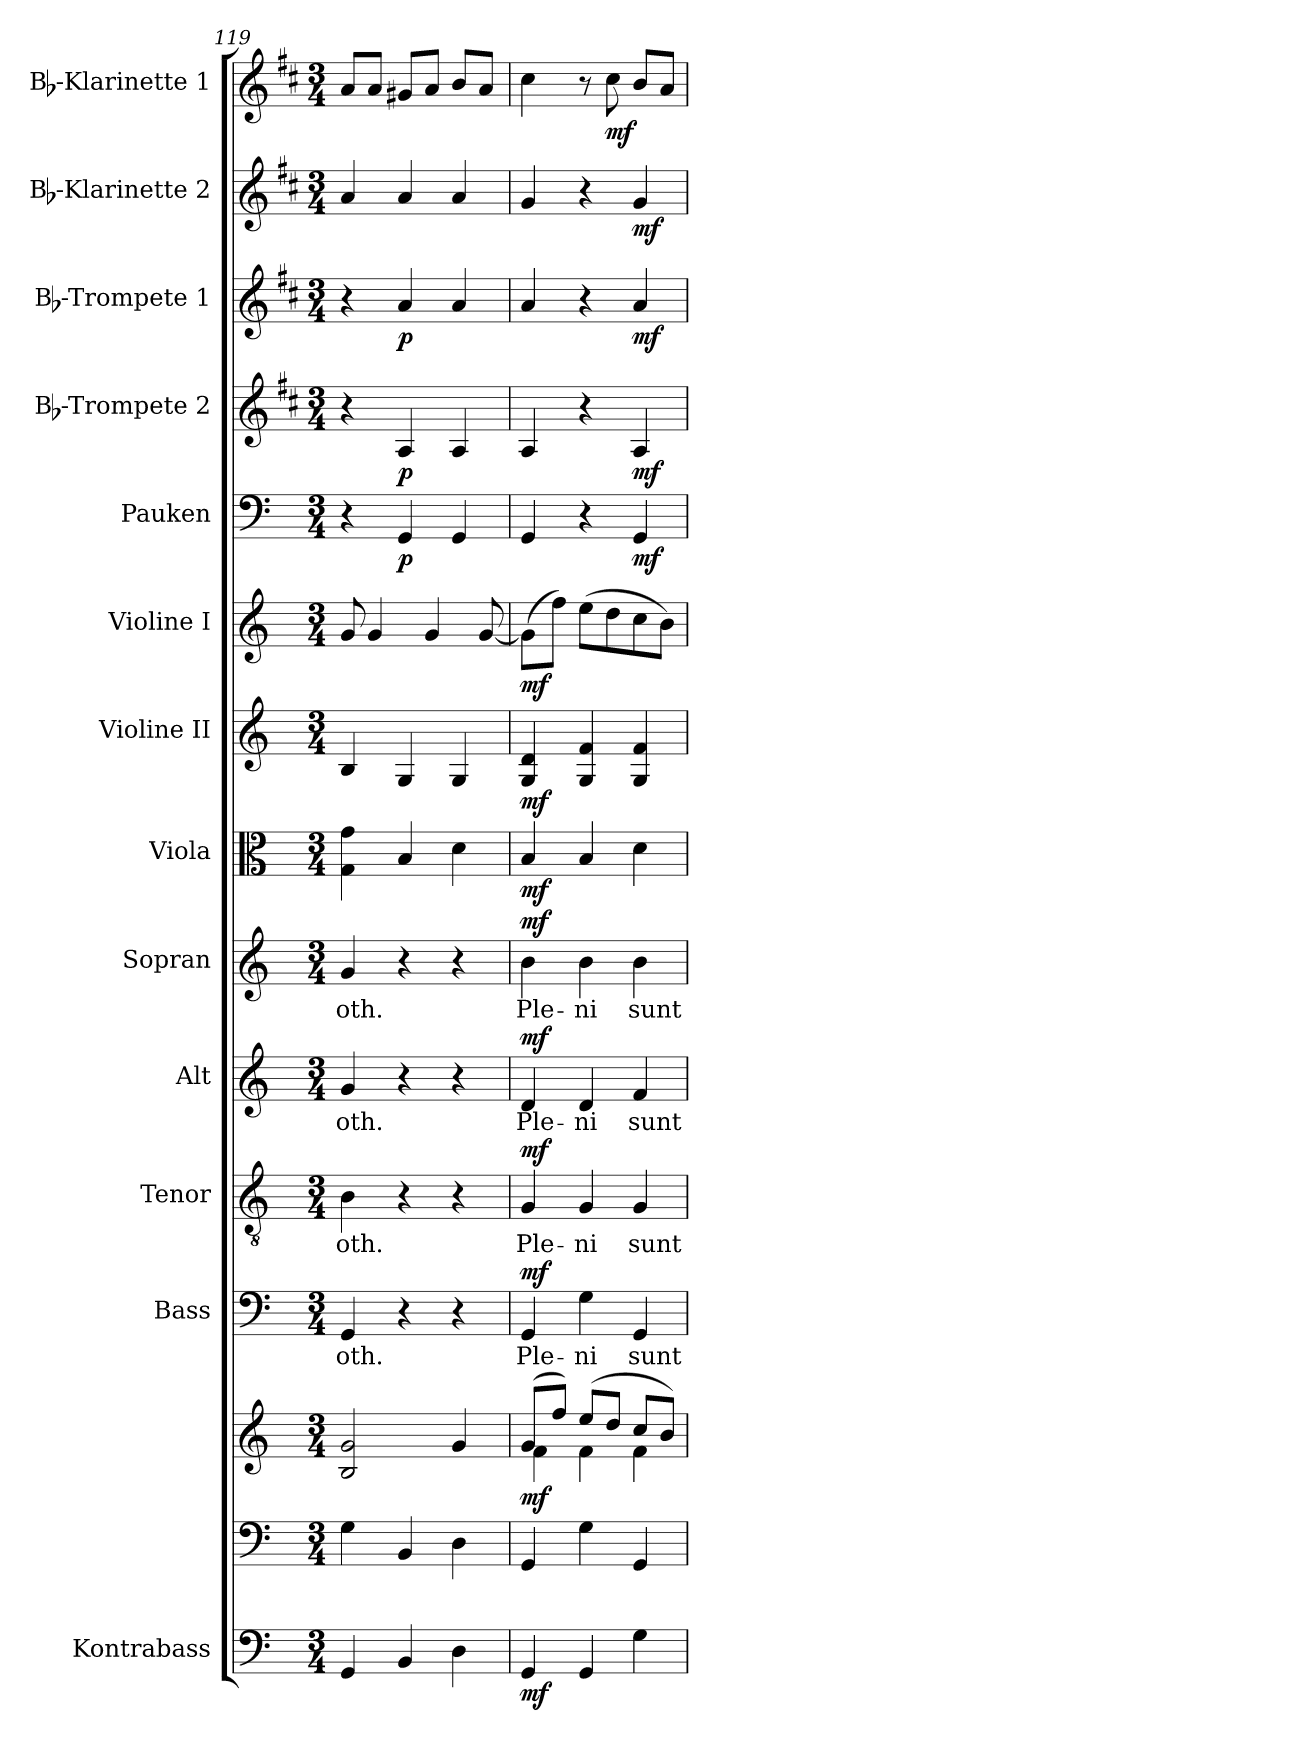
**kern	**dynam	**kern	**kern	**dynam	**kern	**text	**dynam	**kern	**text	**dynam	**kern	**text	**dynam	**kern	**text	**dynam	**kern	**dynam	**kern	**dynam	**kern	**dynam	**kern	**dynam	**kern	**dynam	**kern	**dynam	**kern	**dynam	**kern	**dynam
*part14	*part14	*part13	*part13	*part13	*part12	*part12	*part12	*part11	*part11	*part11	*part10	*part10	*part10	*part9	*part9	*part9	*part8	*part8	*part7	*part7	*part6	*part6	*part5	*part5	*part4	*part4	*part3	*part3	*part2	*part2	*part1	*part1
*staff15	*staff15	*staff14	*staff13	*staff13/14	*staff12	*staff12	*staff12	*staff11	*staff11	*staff11	*staff10	*staff10	*staff10	*staff9	*staff9	*staff9	*staff8	*staff8	*staff7	*staff7	*staff6	*staff6	*staff5	*staff5	*staff4	*staff4	*staff3	*staff3	*staff2	*staff2	*staff1	*staff1
*I"Kontrabass	*	*	*	*	*I"Bass	*	*	*I"Tenor	*	*	*I"Alt	*	*	*I"Sopran	*	*	*I"Viola	*	*I"Violine II	*	*I"Violine I	*	*I"Pauken	*	*I"Bb-Trompete 2	*	*I"Bb-Trompete 1	*	*I"Bb-Klarinette 2	*	*I"Bb-Klarinette 1	*
*I'Kb.	*	*	*	*	*I'B.	*	*	*I'T.	*	*	*I'A.	*	*	*I'S.	*	*	*I'Vla.	*	*I'Vl. II	*	*I'Vl. I	*	*I'Pk.	*	*I'Bb Trp. 2	*	*I'Bb Trp. 1	*	*I'Bb Kl. 2	*	*I'Bb Kl. 1	*
*clefF4	*	*clefF4	*clefG2	*	*clefF4	*	*	*clefGv2	*	*	*clefG2	*	*	*clefG2	*	*	*clefC3	*	*clefG2	*	*clefG2	*	*clefF4	*	*clefG2	*	*clefG2	*	*clefG2	*	*clefG2	*
*ITrd7c12	*	*	*	*	*	*	*	*	*	*	*	*	*	*	*	*	*	*	*	*	*	*	*	*	*ITrd1c2	*	*ITrd1c2	*	*ITrd1c2	*	*ITrd1c2	*
*k[]	*	*k[]	*k[]	*	*k[]	*	*	*k[]	*	*	*k[]	*	*	*k[]	*	*	*k[]	*	*k[]	*	*k[]	*	*k[]	*	*k[]	*	*k[]	*	*k[]	*	*k[]	*
*C:	*	*C:	*C:	*	*C:	*	*	*C:	*	*	*C:	*	*	*C:	*	*	*C:	*	*C:	*	*C:	*	*C:	*	*C:	*	*C:	*	*C:	*	*C:	*
*M3/4	*	*M3/4	*M3/4	*	*M3/4	*	*	*M3/4	*	*	*M3/4	*	*	*M3/4	*	*	*M3/4	*	*M3/4	*	*M3/4	*	*M3/4	*	*M3/4	*	*M3/4	*	*M3/4	*	*M3/4	*
=119	=119	=119	=119	=119	=119	=119	=119	=119	=119	=119	=119	=119	=119	=119	=119	=119	=119	=119	=119	=119	=119	=119	=119	=119	=119	=119	=119	=119	=119	=119	=119	=119
!	!	!	!	!	!	!LO:LY:b	!	!	!LO:LY:b	!	!	!LO:LY:b	!	!	!LO:LY:b	!	!	!	!	!	!	!	!	!	!	!	!	!	!	!	!	!
4GGG/	.	4G\	2B/ 2g/	.	4GG/	-oth.	.	4B\	-oth.	.	4g/	-oth.	.	4g/	-oth.	.	4G\ 4g\	.	4B/	.	8g/	.	4r	.	4r	.	4r	.	4g/	.	8g/L	.
.	.	.	.	.	.	.	.	.	.	.	.	.	.	.	.	.	.	.	.	.	4g/	.	.	.	.	.	.	.	.	.	8g/J	.
!	!	!	!	!	!	!	!	!	!	!	!	!	!	!	!	!	!	!	!	!	!	!	!	!LO:DY:b	!	!LO:DY:b	!	!LO:DY:b	!	!	!	!
4BBB/	.	4BB/	.	.	4r	.	.	4r	.	.	4r	.	.	4r	.	.	4B/	.	4G/	.	.	.	4GG/	p	4G/	p	4g/	p	4g/	.	8f#X/L	.
.	.	.	.	.	.	.	.	.	.	.	.	.	.	.	.	.	.	.	.	.	4g/	.	.	.	.	.	.	.	.	.	8g/J	.
4DD\	.	4D\	4g/	.	4r	.	.	4r	.	.	4r	.	.	4r	.	.	4d\	.	4G/	.	.	.	4GG/	.	4G/	.	4g/	.	4g/	.	8a/L	.
.	.	.	.	.	.	.	.	.	.	.	.	.	.	.	.	.	.	.	.	.	[8g/	.	.	.	.	.	.	.	.	.	8g/J	.
=120	=120	=120	=120	=120	=120	=120	=120	=120	=120	=120	=120	=120	=120	=120	=120	=120	=120	=120	=120	=120	=120	=120	=120	=120	=120	=120	=120	=120	=120	=120	=120	=120
*	*	*	*^	*	*	*	*	*	*	*	*	*	*	*	*	*	*	*	*	*	*	*	*	*	*	*	*	*	*	*	*	*
!	!LO:DY:b	!	!	!	!LO:DY:b	!	!LO:LY:b	!LO:DY:a	!	!LO:LY:b	!LO:DY:a	!	!LO:LY:b	!LO:DY:a	!	!LO:LY:b	!LO:DY:a	!	!LO:DY:b	!	!LO:DY:b	!	!LO:DY:b	!	!	!	!	!	!	!	!	!	!
4GGG/	mf	4GG/	(>8g/L	4f\	mf	4GG/	Ple-	mf	4G/	Ple-	mf	4d/	Ple-	mf	4b\	Ple-	mf	4B/	mf	4G/ 4d/	mf	(>8g\L]	mf	4GG/	.	4G/	.	4g/	.	4f/	.	4b\	.
.	.	.	8ff/J)	.	.	.	.	.	.	.	.	.	.	.	.	.	.	.	.	.	.	8ff\J)	.	.	.	.	.	.	.	.	.	.	.
!	!	!	!	!	!	!	!LO:LY:b	!	!	!LO:LY:b	!	!	!LO:LY:b	!	!	!LO:LY:b	!	!	!	!	!	!	!	!	!	!	!	!	!	!	!	!	!
4GGG/	.	4G\	(>8ee/L	4f\	.	4G\	-ni	.	4G/	-ni	.	4d/	-ni	.	4b\	-ni	.	4B/	.	4G/ 4f/	.	(>8ee\L	.	4r	.	4r	.	4r	.	4r	.	8r	.
!	!	!	!	!	!	!	!	!	!	!	!	!	!	!	!	!	!	!	!	!	!	!	!	!	!	!	!	!	!	!	!	!	!LO:DY:b
.	.	.	8dd/J	.	.	.	.	.	.	.	.	.	.	.	.	.	.	.	.	.	.	8dd\	.	.	.	.	.	.	.	.	.	8b\	mf
!	!	!	!	!	!	!	!LO:LY:b	!	!	!LO:LY:b	!	!	!LO:LY:b	!	!	!LO:LY:b	!	!	!	!	!	!	!	!	!LO:DY:b	!	!LO:DY:b	!	!LO:DY:b	!	!LO:DY:b	!	!
4GG\	.	4GG/	8cc/L	4f\	.	4GG/	sunt	.	4G/	sunt	.	4f/	sunt	.	4b\	sunt	.	4d\	.	4G/ 4f/	.	8cc\	.	4GG/	mf	4G/	mf	4g/	mf	4f/	mf	8a/L	.
.	.	.	8b/J)	.	.	.	.	.	.	.	.	.	.	.	.	.	.	.	.	.	.	8b\J)	.	.	.	.	.	.	.	.	.	8g/J	.
*	*	*	*v	*v	*	*	*	*	*	*	*	*	*	*	*	*	*	*	*	*	*	*	*	*	*	*	*	*	*	*	*	*	*
=	=	=	=	=	=	=	=	=	=	=	=	=	=	=	=	=	=	=	=	=	=	=	=	=	=	=	=	=	=	=	=	=
*-	*-	*-	*-	*-	*-	*-	*-	*-	*-	*-	*-	*-	*-	*-	*-	*-	*-	*-	*-	*-	*-	*-	*-	*-	*-	*-	*-	*-	*-	*-	*-	*-
